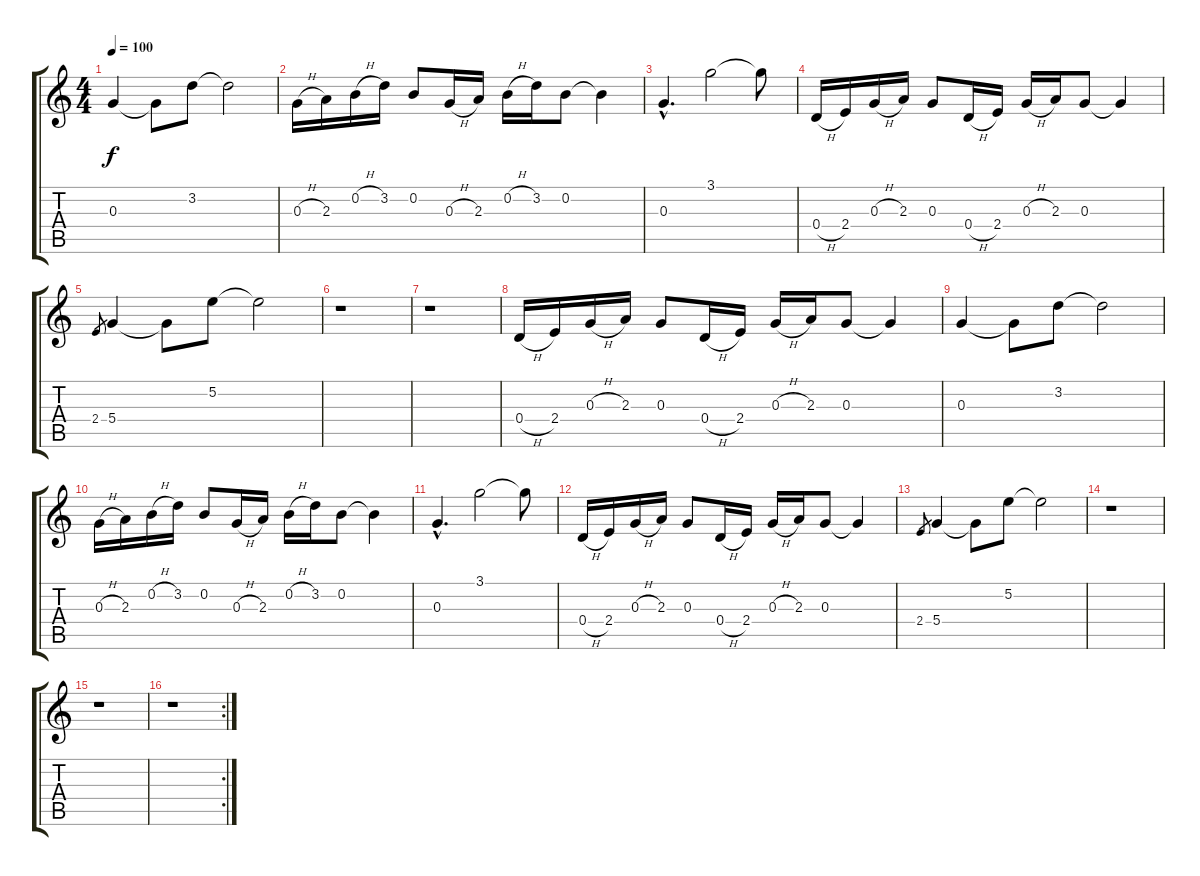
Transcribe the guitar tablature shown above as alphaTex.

\track "" {instrument overdrivenguitar}
\staff {score tabs}
\tuning (E4 B3 G3 D3 A2 E2) {hide}
\ts (4 4)
\tempo 100
\clef g2
\ks c
0.3.4{dy f} 0.3{t}.8 3.2.8 3.2{t}.2 |
0.3{h}.16 2.3.16 0.2{h}.16 3.2.16 0.2.8 0.3{h}.16 2.3.16 0.2{h}.16 3.2.16 0.2.8 0.2{t}.4 |
0.3{hac}.4{d} 3.1.2 3.1{t}.8 |
0.4{h}.16 2.4.16 0.3{h}.16 2.3.16 0.3.8 0.4{h}.16 2.4.16 0.3{h}.16 2.3.16 0.3.8 0.3{t}.4 |
2.4.8{gr} 5.4.4 5.4{t}.8 5.2.8 5.2{t}.2 |
r.1 |
r.1 |
0.4{h}.16 2.4.16 0.3{h}.16 2.3.16 0.3.8 0.4{h}.16 2.4.16 0.3{h}.16 2.3.16 0.3.8 0.3{t}.4 |
0.3.4 0.3{t}.8 3.2.8 3.2{t}.2 |
0.3{h}.16 2.3.16 0.2{h}.16 3.2.16 0.2.8 0.3{h}.16 2.3.16 0.2{h}.16 3.2.16 0.2.8 0.2{t}.4 |
0.3{hac}.4{d} 3.1.2 3.1{t}.8 |
0.4{h}.16 2.4.16 0.3{h}.16 2.3.16 0.3.8 0.4{h}.16 2.4.16 0.3{h}.16 2.3.16 0.3.8 0.3{t}.4 |
2.4.8{gr} 5.4.4 5.4{t}.8 5.2.8 5.2{t}.2 |
r.1 |
r.1 |
\rc 2
r.1
